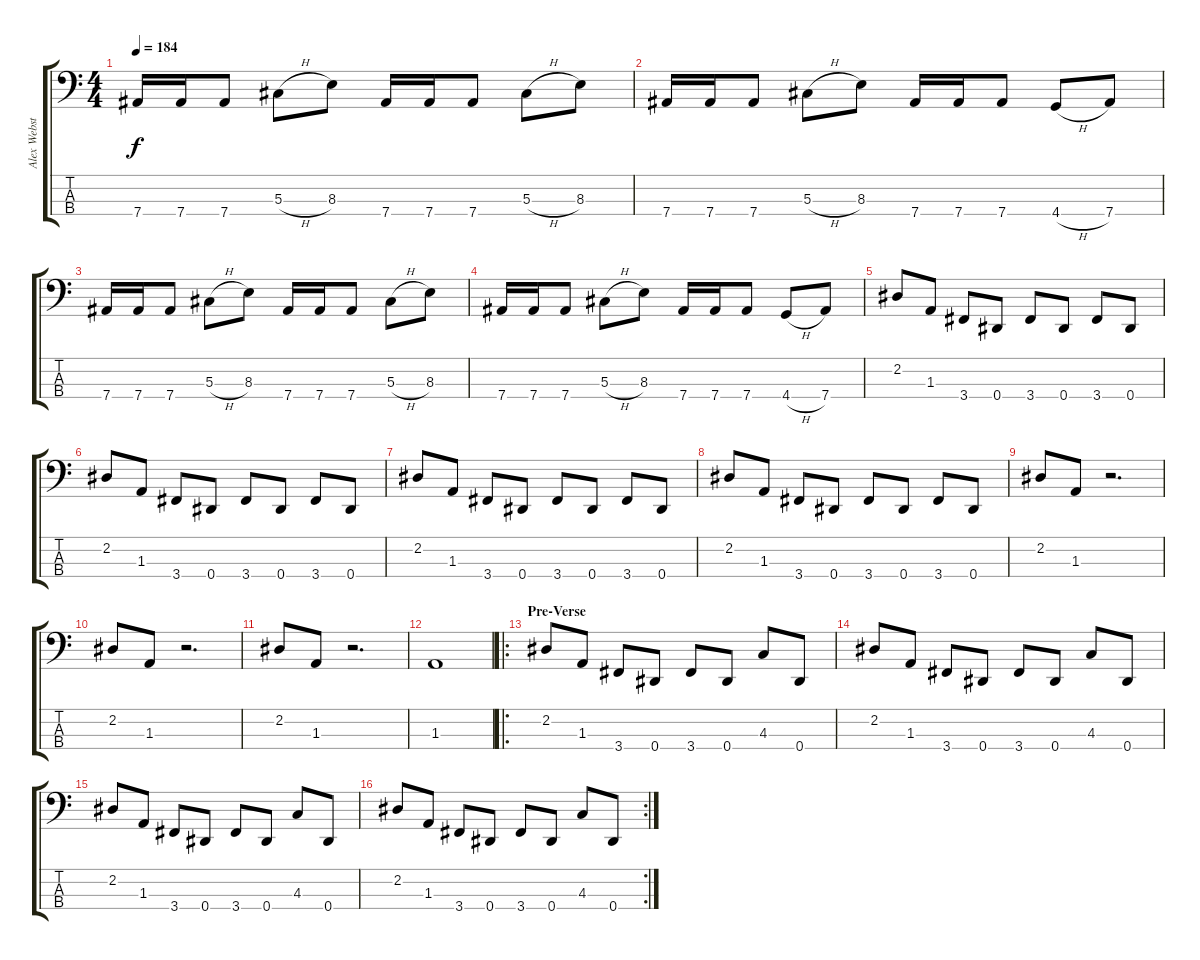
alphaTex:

\track ("Alex Webster" "Alex Webst") {instrument electricbasspick}
\staff {score tabs}
\tuning (Gb2 Db2 Ab1 Eb1) {hide}
\ts (4 4)
\tempo 184
\clef f4
\ks c
7.4.16{dy f} 7.4.16 7.4.8 5.3{h}.8 8.3.8 7.4.16 7.4.16 7.4.8 5.3{h}.8 8.3.8 |
7.4.16 7.4.16 7.4.8 5.3{h}.8 8.3.8 7.4.16 7.4.16 7.4.8 4.4{h}.8 7.4.8 |
7.4.16 7.4.16 7.4.8 5.3{h}.8 8.3.8 7.4.16 7.4.16 7.4.8 5.3{h}.8 8.3.8 |
7.4.16 7.4.16 7.4.8 5.3{h}.8 8.3.8 7.4.16 7.4.16 7.4.8 4.4{h}.8 7.4.8 |
2.2.8 1.3.8 3.4.8 0.4.8 3.4.8 0.4.8 3.4.8 0.4.8 |
2.2.8 1.3.8 3.4.8 0.4.8 3.4.8 0.4.8 3.4.8 0.4.8 |
2.2.8 1.3.8 3.4.8 0.4.8 3.4.8 0.4.8 3.4.8 0.4.8 |
2.2.8 1.3.8 3.4.8 0.4.8 3.4.8 0.4.8 3.4.8 0.4.8 |
2.2.8 1.3.8 r.2{d} |
2.2.8 1.3.8 r.2{d} |
2.2.8 1.3.8 r.2{d} |
1.3.1 |
\ro
\section ("" "Pre-Verse")
2.2.8 1.3.8 3.4.8 0.4.8 3.4.8 0.4.8 4.3.8 0.4.8 |
2.2.8 1.3.8 3.4.8 0.4.8 3.4.8 0.4.8 4.3.8 0.4.8 |
2.2.8 1.3.8 3.4.8 0.4.8 3.4.8 0.4.8 4.3.8 0.4.8 |
\rc 2
2.2.8 1.3.8 3.4.8 0.4.8 3.4.8 0.4.8 4.3.8 0.4.8
